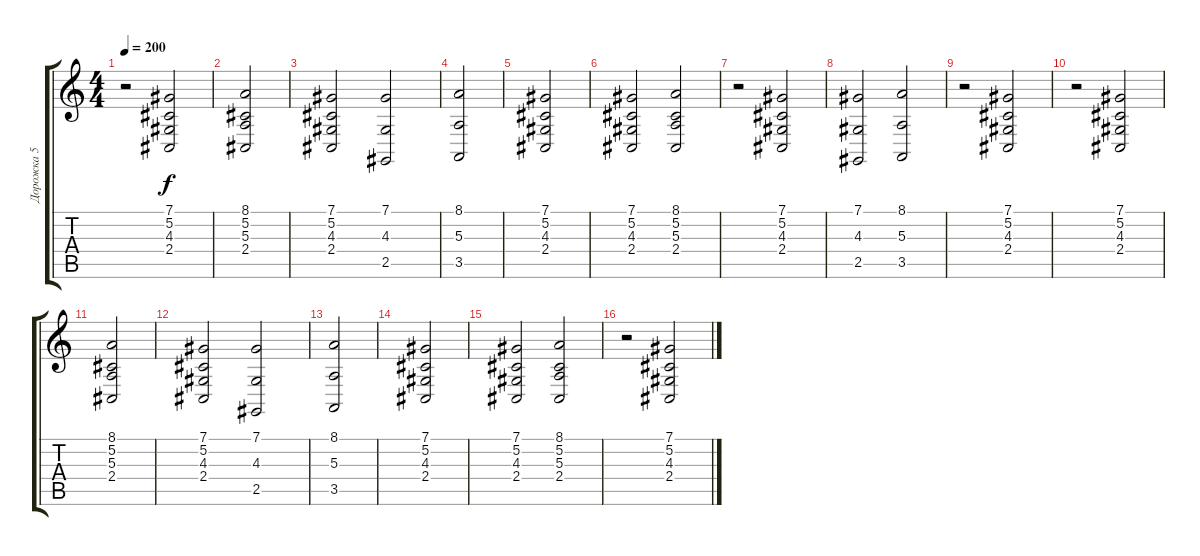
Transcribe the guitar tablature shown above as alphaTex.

\track ("Дорожка 5" "Дорожка 5") {instrument tremolostrings}
\staff {score tabs}
\tuning (Db4 Ab3 E3 B2 Gb2 Db2) {hide}
\ts (4 4)
\tempo 200
\clef g2
\ks c
r.2{dy f} (7.1 5.2 4.3 2.4).2 |
(8.1 5.2 5.3 2.4).2 |
(7.1 5.2 4.3 2.4).2 (7.1 4.3 2.5).2 |
(8.1 5.3 3.5).2 |
(7.1 5.2 4.3 2.4).2 |
(7.1 5.2 4.3 2.4).2 (8.1 5.2 5.3 2.4).2 |
r.2 (7.1 5.2 4.3 2.4).2 |
(7.1 4.3 2.5).2 (8.1 5.3 3.5).2 |
r.2 (7.1 5.2 4.3 2.4).2 |
r.2 (7.1 5.2 4.3 2.4).2 |
(8.1 5.2 5.3 2.4).2 |
(7.1 5.2 4.3 2.4).2 (7.1 4.3 2.5).2 |
(8.1 5.3 3.5).2 |
(7.1 5.2 4.3 2.4).2 |
(7.1 5.2 4.3 2.4).2 (8.1 5.2 5.3 2.4).2 |
r.2 (7.1 5.2 4.3 2.4).2
